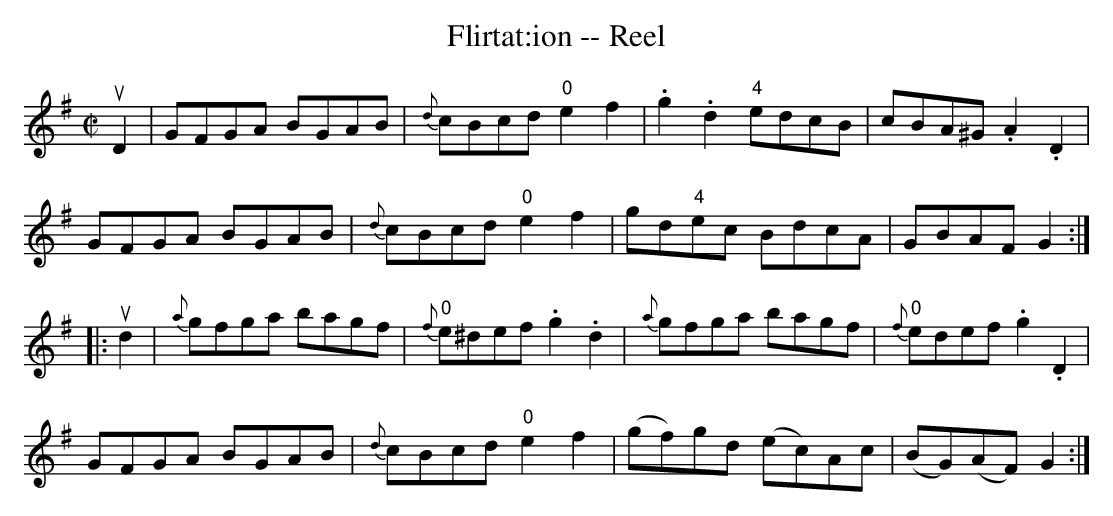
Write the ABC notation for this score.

X:1
T:Flirtat:ion -- Reel
M:C|
L:1/8
K:G
uD2|\
GFGA BGAB | {d}cBcd "0"e2kf2 | .g2.d2 "4"edcB | cBA^G .A2.D2 |
GFGA BGAB | {d}cBcd "0"e2kf2 | gd"4"ec BdcA | GBAF G2 :|
|:ud2|\
{a}gfga bagf | {f}"0"e^def .g2.d2 | {a}gfga bagf | {f}"0"edef .g2.D2 |
GFGA BGAB | {d}cBcd "0"e2kf2 | (gf)gd (ec)Ac | (BG)(AF) G2 :|
